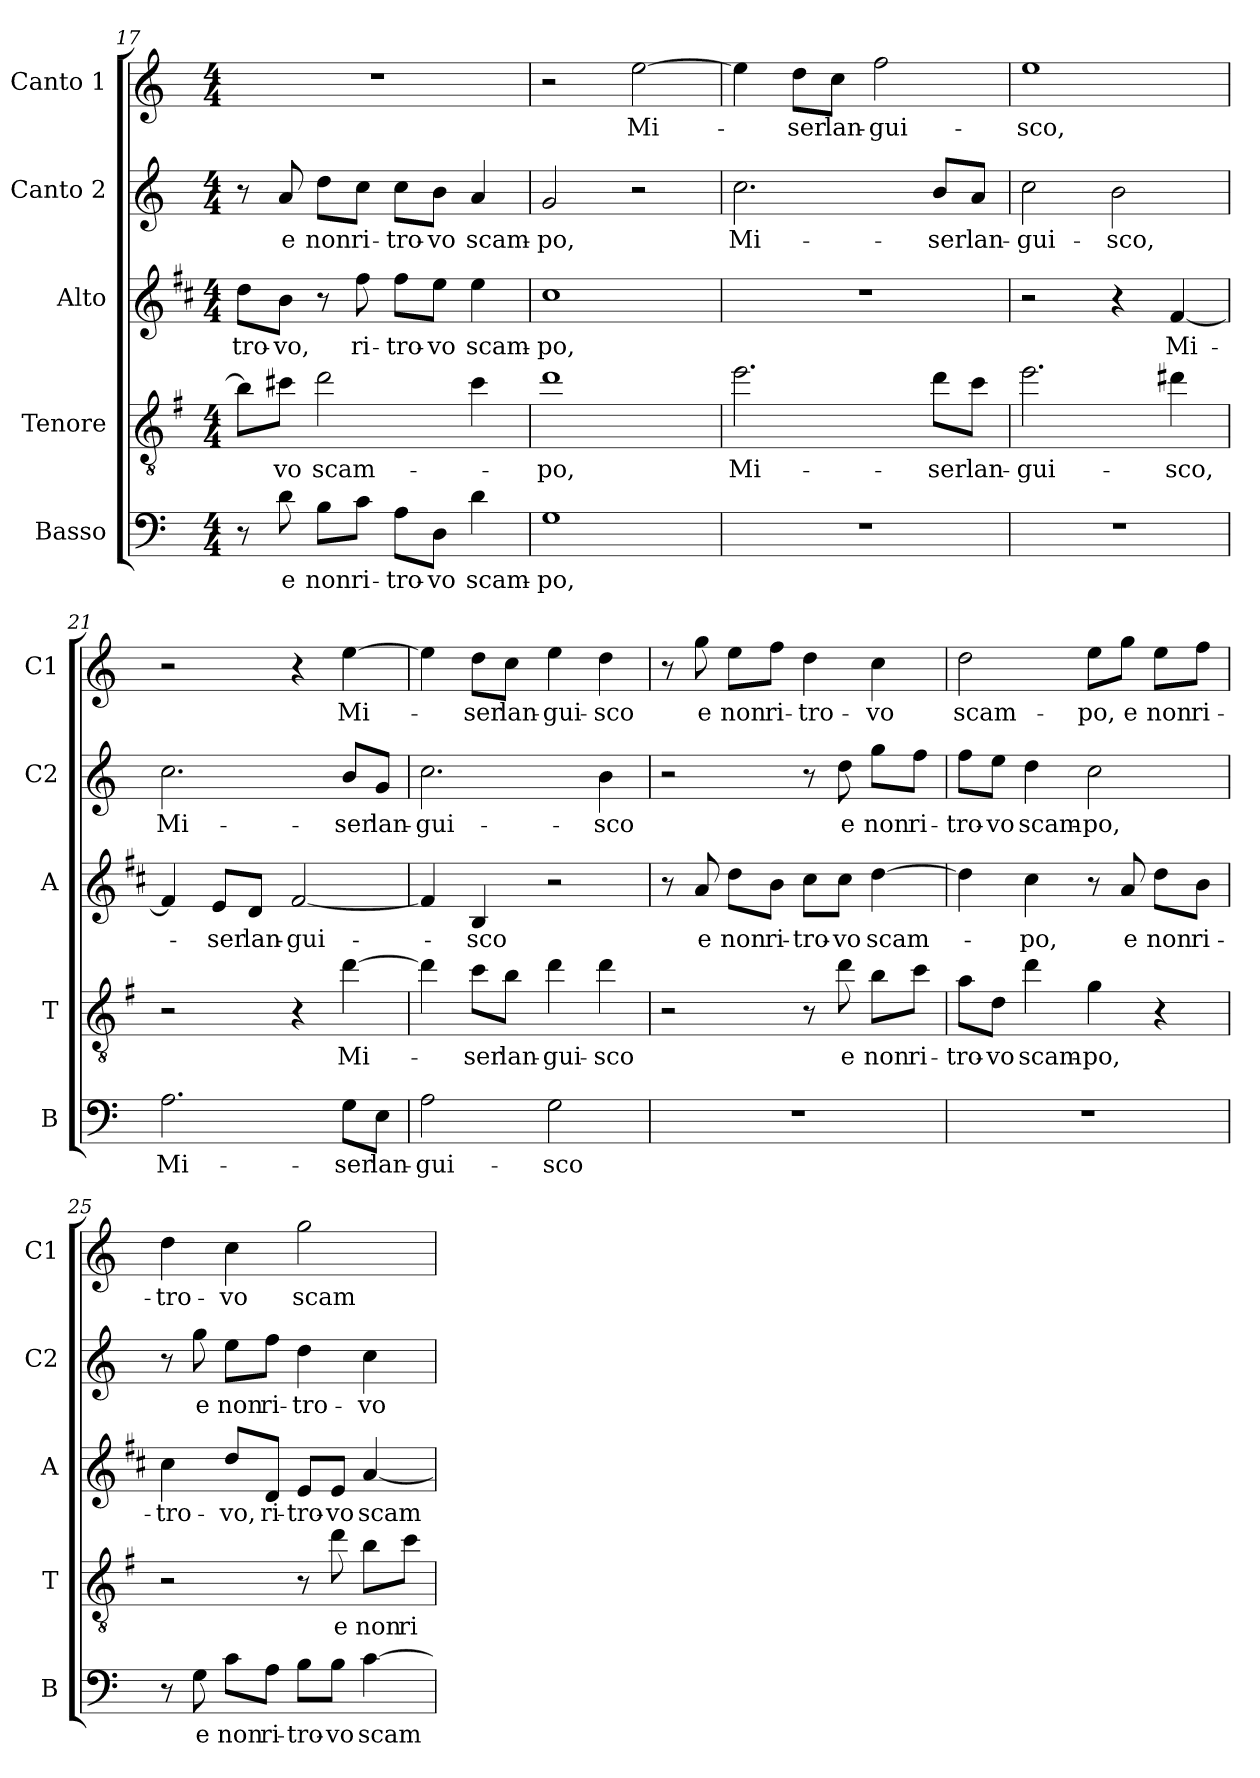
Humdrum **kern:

**kern	**text	**kern	**text	**kern	**text	**kern	**text	**kern	**text
*part5	*part5	*part4	*part4	*part3	*part3	*part2	*part2	*part1	*part1
*staff5	*staff5	*staff4	*staff4	*staff3	*staff3	*staff2	*staff2	*staff1	*staff1
*I"Basso	*	*I"Tenore	*	*I"Alto	*	*I"Canto 2	*	*I"Canto 1	*
*I'B	*	*I'T	*	*I'A	*	*I'C2	*	*I'C1	*
*clefF4	*	*clefGv2	*	*clefG2	*	*clefG2	*	*clefG2	*
*	*	*ITrd4c7	*	*ITrd1c2	*	*	*	*	*
*k[]	*	*k[]	*	*k[]	*	*k[]	*	*k[]	*
*C:	*	*C:	*	*C:	*	*C:	*	*C:	*
*M4/4	*	*M4/4	*	*M4/4	*	*M4/4	*	*M4/4	*
=17	=17	=17	=17	=17	=17	=17	=17	=17	=17
!	!	!	!	!	!LO:LY:b	!	!	!	!
8r	.	8e\L]	.	8cc\L	-tro-	8r	.	1r	.
!	!LO:LY:b	!	!LO:LY:b	!	!LO:LY:b	!	!LO:LY:b	!	!
8d\	e	8f#X\J	-vo	8a\J	-vo,	8a/	e	.	.
!	!LO:LY:b	!	!LO:LY:b	!	!	!	!LO:LY:b	!	!
8B\L	non	2g\	scam-	8r	.	8dd\L	non	.	.
!	!LO:LY:b	!	!	!	!LO:LY:b	!	!LO:LY:b	!	!
8c\J	ri-	.	.	8ee\	ri-	8cc\J	ri-	.	.
!	!LO:LY:b	!	!	!	!LO:LY:b	!	!LO:LY:b	!	!
8A\L	-tro-	.	.	8ee\L	-tro-	8cc\L	-tro-	.	.
!	!LO:LY:b	!	!	!	!LO:LY:b	!	!LO:LY:b	!	!
8D\J	-vo	.	.	8dd\J	-vo	8b\J	-vo	.	.
!	!LO:LY:b	!	!	!	!LO:LY:b	!	!LO:LY:b	!	!
4d\	scam-	4f#\	.	4dd\	scam-	4a/	scam-	.	.
=18	=18	=18	=18	=18	=18	=18	=18	=18	=18
!	!LO:LY:b	!	!LO:LY:b	!	!LO:LY:b	!	!LO:LY:b	!	!
1G	-po,	1g	-po,	1b	-po,	2g/	-po,	2r	.
!	!	!	!	!	!	!	!	!	!LO:LY:b
.	.	.	.	.	.	2r	.	[2ee\	Mi-
!!LO:LB:g=z
=19	=19	=19	=19	=19	=19	=19	=19	=19	=19
!	!	!	!LO:LY:b	!	!	!	!LO:LY:b	!	!
1r	.	2.a\	Mi-	1r	.	2.cc\	Mi-	4ee\]	.
!	!	!	!	!	!	!	!	!	!LO:LY:b
.	.	.	.	.	.	.	.	8dd\L	-ser
!	!	!	!	!	!	!	!	!	!LO:LY:b
.	.	.	.	.	.	.	.	8cc\J	lan-
!	!	!	!	!	!	!	!	!	!LO:LY:b
.	.	.	.	.	.	.	.	2ff\	-gui-
!	!	!	!LO:LY:b	!	!	!	!LO:LY:b	!	!
.	.	8g\L	-ser	.	.	8b/L	-ser	.	.
!	!	!	!LO:LY:b	!	!	!	!LO:LY:b	!	!
.	.	8f\J	lan-	.	.	8a/J	lan-	.	.
=20	=20	=20	=20	=20	=20	=20	=20	=20	=20
!	!	!	!LO:LY:b	!	!	!	!LO:LY:b	!	!LO:LY:b
1r	.	2.a\	-gui-	2r	.	2cc\	-gui-	1ee	-sco,
!	!	!	!	!	!	!	!LO:LY:b	!	!
.	.	.	.	4r	.	2b\	-sco,	.	.
!	!	!	!LO:LY:b	!	!LO:LY:b	!	!	!	!
.	.	4g#X\	-sco,	[4e/	Mi-	.	.	.	.
=21	=21	=21	=21	=21	=21	=21	=21	=21	=21
!	!LO:LY:b	!	!	!	!	!	!LO:LY:b	!	!
2.A\	Mi-	2r	.	4e/]	.	2.cc\	Mi-	2r	.
!	!	!	!	!	!LO:LY:b	!	!	!	!
.	.	.	.	8d/L	-ser	.	.	.	.
!	!	!	!	!	!LO:LY:b	!	!	!	!
.	.	.	.	8c/J	lan-	.	.	.	.
!	!	!	!	!	!LO:LY:b	!	!	!	!
.	.	4r	.	[2e/	-gui-	.	.	4r	.
!	!LO:LY:b	!	!LO:LY:b	!	!	!	!LO:LY:b	!	!LO:LY:b
8G\L	-ser	[4g\	Mi-	.	.	8b/L	-ser	[4ee\	Mi-
!	!LO:LY:b	!	!	!	!	!	!LO:LY:b	!	!
8E\J	lan-	.	.	.	.	8g/J	lan-	.	.
=22	=22	=22	=22	=22	=22	=22	=22	=22	=22
!	!LO:LY:b	!	!	!	!	!	!LO:LY:b	!	!
2A\	-gui-	4g\]	.	4e/]	.	2.cc\	-gui-	4ee\]	.
!	!	!	!LO:LY:b	!	!LO:LY:b	!	!	!	!LO:LY:b
.	.	8f\L	-ser	4A/	-sco	.	.	8dd\L	-ser
!	!	!	!LO:LY:b	!	!	!	!	!	!LO:LY:b
.	.	8e\J	lan-	.	.	.	.	8cc\J	lan-
!	!LO:LY:b	!	!LO:LY:b	!	!	!	!	!	!LO:LY:b
2G\	-sco	4g\	-gui-	2r	.	.	.	4ee\	-gui-
!	!	!	!LO:LY:b	!	!	!	!LO:LY:b	!	!LO:LY:b
.	.	4g\	-sco	.	.	4b\	-sco	4dd\	-sco
=23	=23	=23	=23	=23	=23	=23	=23	=23	=23
1r	.	2r	.	8r	.	2r	.	8r	.
!	!	!	!	!	!LO:LY:b	!	!	!	!LO:LY:b
.	.	.	.	8g/	e	.	.	8gg\	e
!	!	!	!	!	!LO:LY:b	!	!	!	!LO:LY:b
.	.	.	.	8cc\L	non	.	.	8ee\L	non
!	!	!	!	!	!LO:LY:b	!	!	!	!LO:LY:b
.	.	.	.	8a\J	ri-	.	.	8ff\J	ri-
!	!	!	!	!	!LO:LY:b	!	!	!	!LO:LY:b
.	.	8r	.	8b\L	-tro-	8r	.	4dd\	-tro-
!	!	!	!LO:LY:b	!	!LO:LY:b	!	!LO:LY:b	!	!
.	.	8g\	e	8b\J	-vo	8dd\	e	.	.
!	!	!	!LO:LY:b	!	!LO:LY:b	!	!LO:LY:b	!	!LO:LY:b
.	.	8e\L	non	[4cc\	scam-	8gg\L	non	4cc\	-vo
!	!	!	!LO:LY:b	!	!	!	!LO:LY:b	!	!
.	.	8f\J	ri-	.	.	8ff\J	ri-	.	.
!!LO:PB:g=z
=24	=24	=24	=24	=24	=24	=24	=24	=24	=24
!	!	!	!LO:LY:b	!	!	!	!LO:LY:b	!	!LO:LY:b
1r	.	8d\L	-tro-	4cc\]	.	8ff\L	-tro-	2dd\	scam-
!	!	!	!LO:LY:b	!	!	!	!LO:LY:b	!	!
.	.	8G\J	-vo	.	.	8ee\J	-vo	.	.
!	!	!	!LO:LY:b	!	!LO:LY:b	!	!LO:LY:b	!	!
.	.	4g\	scam-	4b\	-po,	4dd\	scam-	.	.
!	!	!	!LO:LY:b	!	!	!	!LO:LY:b	!	!LO:LY:b
.	.	4c\	-po,	8r	.	2cc\	-po,	8ee\L	-po,
!	!	!	!	!	!LO:LY:b	!	!	!	!LO:LY:b
.	.	.	.	8g/	e	.	.	8gg\J	e
!	!	!	!	!	!LO:LY:b	!	!	!	!LO:LY:b
.	.	4r	.	8cc\L	non	.	.	8ee\L	non
!	!	!	!	!	!LO:LY:b	!	!	!	!LO:LY:b
.	.	.	.	8a\J	ri-	.	.	8ff\J	ri-
=25	=25	=25	=25	=25	=25	=25	=25	=25	=25
!	!	!	!	!	!LO:LY:b	!	!	!	!LO:LY:b
8r	.	2r	.	4b\	-tro-	8r	.	4dd\	-tro-
!	!LO:LY:b	!	!	!	!	!	!LO:LY:b	!	!
8G\	e	.	.	.	.	8gg\	e	.	.
!	!LO:LY:b	!	!	!	!LO:LY:b	!	!LO:LY:b	!	!LO:LY:b
8c\L	non	.	.	8cc/L	-vo,	8ee\L	non	4cc\	-vo
!	!LO:LY:b	!	!	!	!LO:LY:b	!	!LO:LY:b	!	!
8A\J	ri-	.	.	8c/J	ri-	8ff\J	ri-	.	.
!	!LO:LY:b	!	!	!	!LO:LY:b	!	!LO:LY:b	!	!LO:LY:b
8B\L	-tro-	8r	.	8d/L	-tro-	4dd\	-tro-	2gg\	scam-
!	!LO:LY:b	!	!LO:LY:b	!	!LO:LY:b	!	!	!	!
8B\J	-vo	8g\	e	8d/J	-vo	.	.	.	.
!	!LO:LY:b	!	!LO:LY:b	!	!LO:LY:b	!	!LO:LY:b	!	!
[4c\	scam-	8e\L	non	[4g/	scam-	4cc\	-vo	.	.
!	!	!	!LO:LY:b	!	!	!	!	!	!
.	.	8f\J	ri-	.	.	.	.	.	.
=	=	=	=	=	=	=	=	=	=
*-	*-	*-	*-	*-	*-	*-	*-	*-	*-
